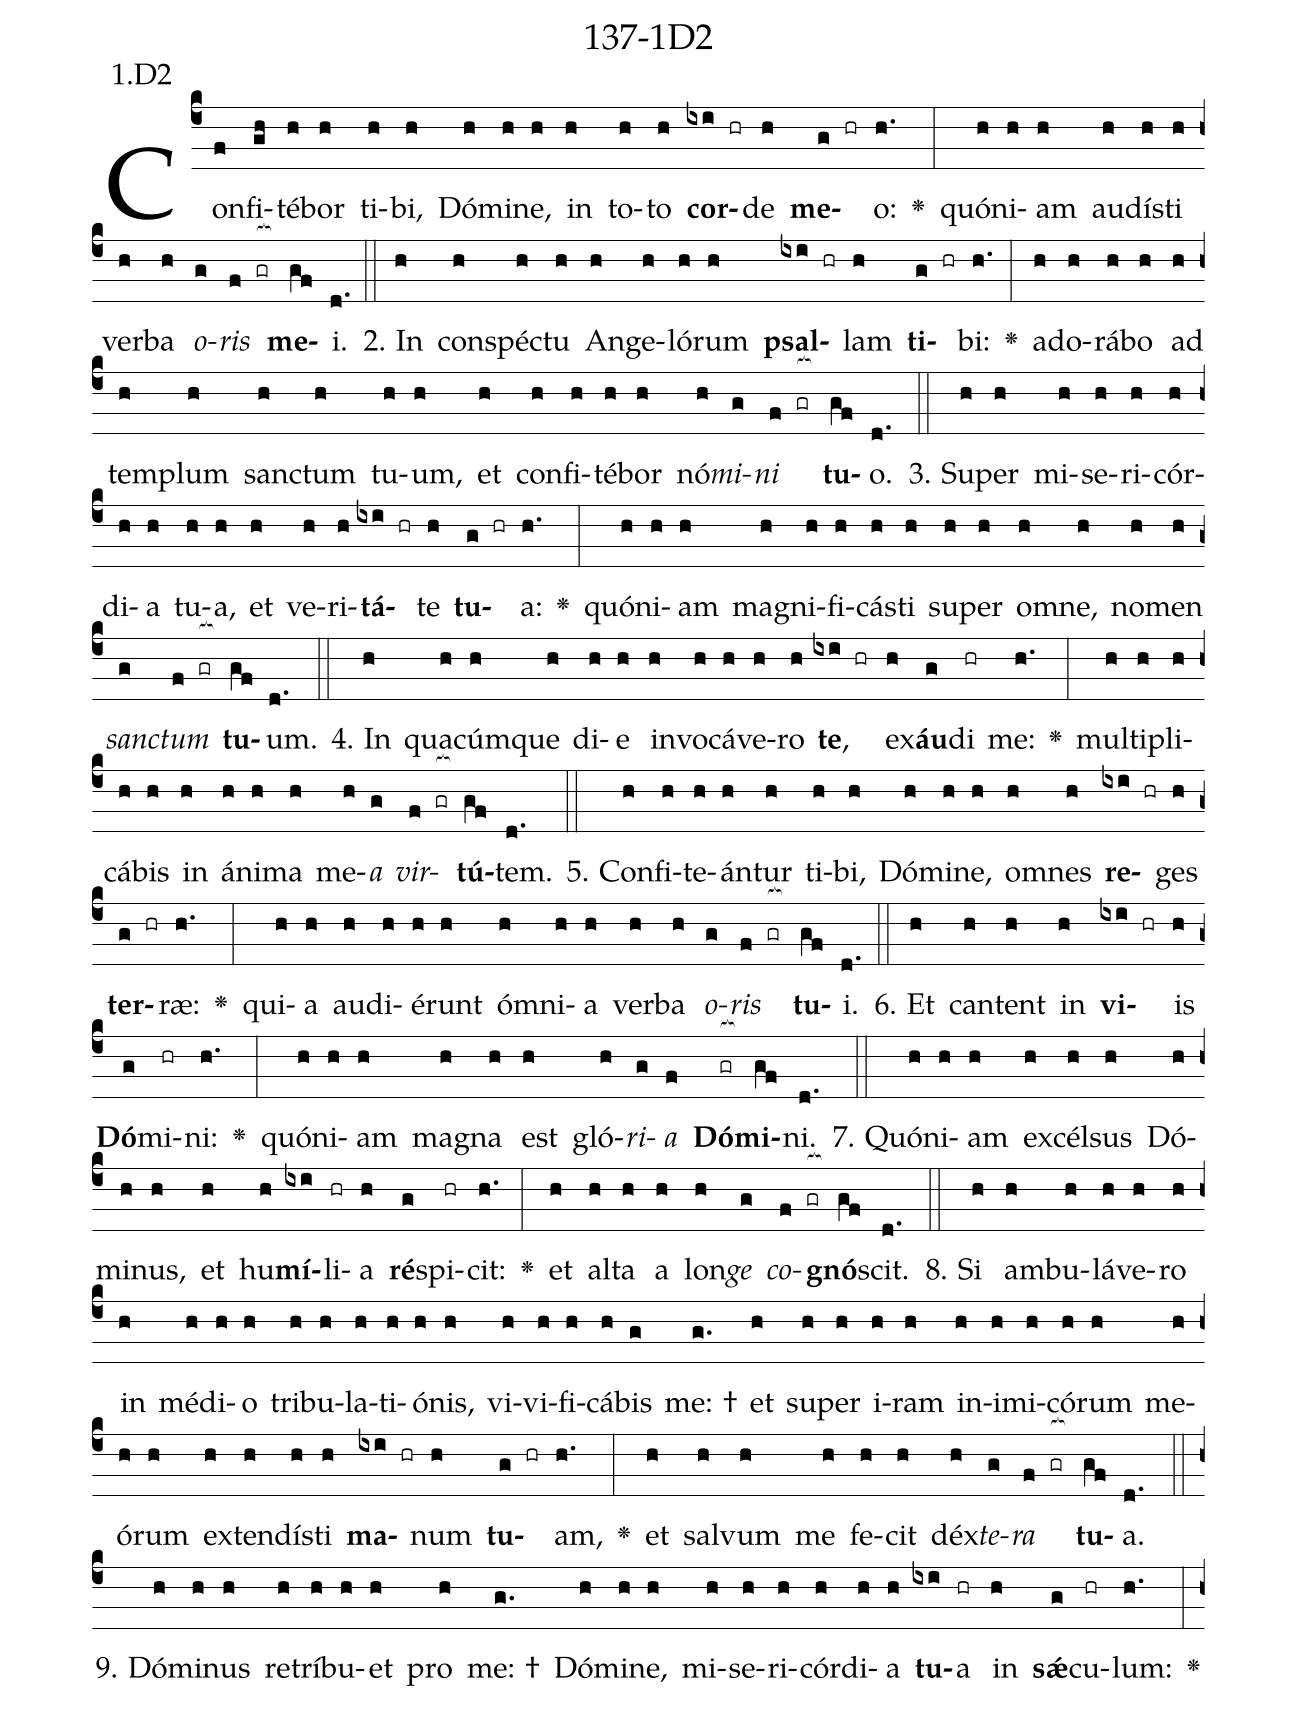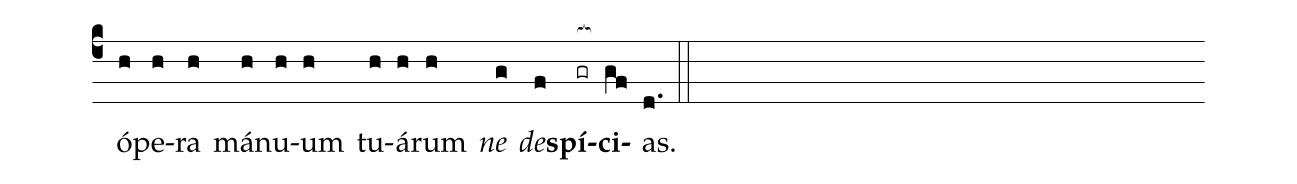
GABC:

name: 137-1D2;
annotation: 1.D2;
%%
(c4)Con(f)fi(gh)té(h)bor(h) ti(h)bi,(h) Dó(h)mi(h)ne,(h) in(h) to(h)to(h) <b>cor</b>(ixi hr)de(h) <b>me</b>(g hr)o:(h.) <v>\greheightstar</v>(:) quón(h)i(h)am(h) au(h)dís(h)ti(h) ver(h)ba(h) <i>o</i>(g)<i>ris</i>(f gr[ocb:1{]) <b>me</b>(gf[ocb:0}])i.(d.) (::)
2. In(h) con(h)spéc(h)tu(h) An(h)ge(h)ló(h)rum(h) <b>psal</b>(ixi hr)lam(h) <b>ti</b>(g hr)bi:(h.) <v>\greheightstar</v>(:) ad(h)o(h)rá(h)bo(h) ad(h) tem(h)plum(h) sanc(h)tum(h) tu(h)um,(h) et(h) con(h)fi(h)té(h)bor(h) nó(h)<i>mi</i>(g)<i>ni</i>(f gr[ocb:1{]) <b>tu</b>(gf[ocb:0}])o.(d.) (::)
3. Su(h)per(h) mi(h)se(h)ri(h)cór(h)di(h)a(h) tu(h)a,(h) et(h) ve(h)ri(h)<b>tá</b>(ixi hr)te(h) <b>tu</b>(g hr)a:(h.) <v>\greheightstar</v>(:) quón(h)i(h)am(h) ma(h)gni(h)fi(h)cás(h)ti(h) su(h)per(h) om(h)ne,(h) no(h)men(h) <i>sanc</i>(g)<i>tum</i>(f gr[ocb:1{]) <b>tu</b>(gf[ocb:0}])um.(d.) (::)
4. In(h) qua(h)cúm(h)que(h) di(h)e(h) in(h)vo(h)cá(h)ve(h)ro(h) <b>te</b>,(ixi hr) ex(h)<b>áu</b>(g)di(hr) me:(h.) <v>\greheightstar</v>(:) mul(h)ti(h)pli(h)cá(h)bis(h) in(h) á(h)ni(h)ma(h) me(h)<i>a</i>(g) <i>vir</i>(f gr[ocb:1{])<b>tú</b>(gf[ocb:0}])tem.(d.) (::)
5. Con(h)fi(h)te(h)án(h)tur(h) ti(h)bi,(h) Dó(h)mi(h)ne,(h) om(h)nes(h) <b>re</b>(ixi hr)ges(h) <b>ter</b>(g hr)ræ:(h.) <v>\greheightstar</v>(:) qui(h)a(h) au(h)di(h)é(h)runt(h) óm(h)ni(h)a(h) ver(h)ba(h) <i>o</i>(g)<i>ris</i>(f gr[ocb:1{]) <b>tu</b>(gf[ocb:0}])i.(d.) (::)
6. Et(h) can(h)tent(h) in(h) <b>vi</b>(ixi hr)is(h) <b>Dó</b>(g)mi(hr)ni:(h.) <v>\greheightstar</v>(:) quón(h)i(h)am(h) ma(h)gna(h) est(h) gló(h)<i>ri</i>(g)<i>a</i>(f) <b>Dó</b>(gr[ocb:1{])<b>mi</b>(gf[ocb:0}])ni.(d.) (::)
7. Quón(h)i(h)am(h) ex(h)cél(h)sus(h) Dó(h)mi(h)nus,(h) et(h) hu(h)<b>mí</b>(ixi)li(hr)a(h) <b>ré</b>(g)spi(hr)cit:(h.) <v>\greheightstar</v>(:) et(h) al(h)ta(h) a(h) lon(h)<i>ge</i>(g) <i>co</i>(f gr[ocb:1{])<b>gnó</b>(gf[ocb:0}])scit.(d.) (::)
8. Si(h) am(h)bu(h)lá(h)ve(h)ro(h) in(h) mé(h)di(h)o(h) tri(h)bu(h)la(h)ti(h)ó(h)nis,(h) vi(h)vi(h)fi(h)cá(h)bis(g) me: †(g.) et(h) su(h)per(h) i(h)ram(h) in(h)i(h)mi(h)có(h)rum(h) me(h)ó(h)rum(h) ex(h)ten(h)dís(h)ti(h) <b>ma</b>(ixi hr)num(h) <b>tu</b>(g hr)am,(h.) <v>\greheightstar</v>(:) et(h) sal(h)vum(h) me(h) fe(h)cit(h) déx(h)<i>te</i>(g)<i>ra</i>(f gr[ocb:1{]) <b>tu</b>(gf[ocb:0}])a.(d.) (::)
9. Dó(h)mi(h)nus(h) re(h)trí(h)bu(h)et(h) pro(h) me: †(g.) Dó(h)mi(h)ne,(h) mi(h)se(h)ri(h)cór(h)di(h)a(h) <b>tu</b>(ixi)a(hr) in(h) <b>sǽ</b>(g)cu(hr)lum:(h.) <v>\greheightstar</v>(:) ó(h)pe(h)ra(h) má(h)nu(h)um(h) tu(h)á(h)rum(h) <i>ne</i>(g) <i>de</i>(f)<b>spí</b>(gr[ocb:1{])<b>ci</b>(gf[ocb:0}])as.(d.) (::)
